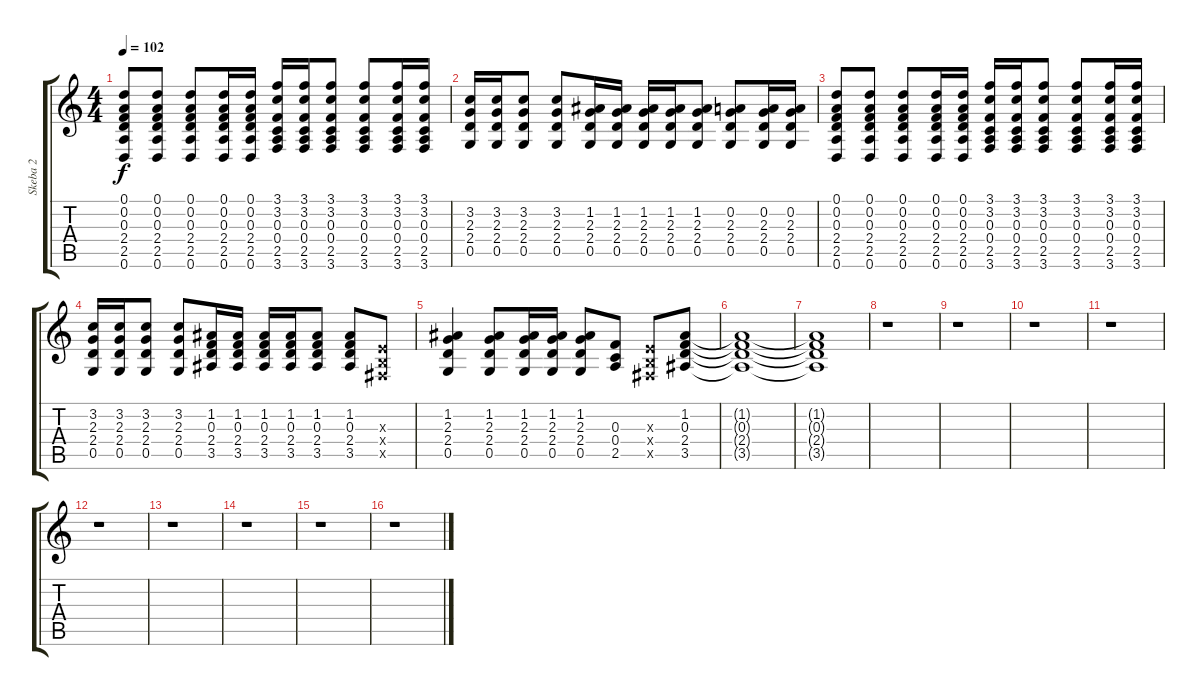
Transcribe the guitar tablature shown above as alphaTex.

\track ("Skeba 2" "Skeba 2") {instrument acousticguitarsteel}
\staff {score tabs}
\tuning (D4 A3 F3 C3 G2 D2) {hide}
\ts (4 4)
\tempo 102
\clef g2
\ks c
(0.1 0.2 0.3 2.4 2.5 0.6).8{dy f} (0.1 0.2 0.3 2.4 2.5 0.6).8 (0.1 0.2 0.3 2.4 2.5 0.6).8 (0.1 0.2 0.3 2.4 2.5 0.6).16 (0.1 0.2 0.3 2.4 2.5 0.6).16 (3.1 3.2 0.3 0.4 2.5 3.6).16 (3.1 3.2 0.3 0.4 2.5 3.6).16 (3.1 3.2 0.3 0.4 2.5 3.6).8 (3.1 3.2 0.3 0.4 2.5 3.6).8 (3.1 3.2 0.3 0.4 2.5 3.6).16 (3.1 3.2 0.3 0.4 2.5 3.6).16 |
(3.2 2.3 2.4 0.5).16 (3.2 2.3 2.4 0.5).16 (3.2 2.3 2.4 0.5).8 (3.2 2.3 2.4 0.5).8 (1.2 2.3 2.4 0.5).16 (1.2 2.3 2.4 0.5).16 (1.2 2.3 2.4 0.5).16 (1.2 2.3 2.4 0.5).16 (1.2 2.3 2.4 0.5).8 (0.2 2.3 2.4 0.5).8 (0.2 2.3 2.4 0.5).16 (0.2 2.3 2.4 0.5).16 |
(0.1 0.2 0.3 2.4 2.5 0.6).8 (0.1 0.2 0.3 2.4 2.5 0.6).8 (0.1 0.2 0.3 2.4 2.5 0.6).8 (0.1 0.2 0.3 2.4 2.5 0.6).16 (0.1 0.2 0.3 2.4 2.5 0.6).16 (3.1 3.2 0.3 0.4 2.5 3.6).16 (3.1 3.2 0.3 0.4 2.5 3.6).16 (3.1 3.2 0.3 0.4 2.5 3.6).8 (3.1 3.2 0.3 0.4 2.5 3.6).8 (3.1 3.2 0.3 0.4 2.5 3.6).16 (3.1 3.2 0.3 0.4 2.5 3.6).16 |
(3.2 2.3 2.4 0.5).16 (3.2 2.3 2.4 0.5).16 (3.2 2.3 2.4 0.5).8 (3.2 2.3 2.4 0.5).8 (1.2 0.3 2.4 3.5).16 (1.2 0.3 2.4 3.5).16 (1.2 0.3 2.4 3.5).16 (1.2 0.3 2.4 3.5).16 (1.2 0.3 2.4 3.5).8 (1.2 0.3 2.4 3.5).8 (-1.3{x} -1.4{x} -1.5{x}).8 |
(1.2 2.3 2.4 0.5).4 (1.2 2.3 2.4 0.5).8 (1.2 2.3 2.4 0.5).16 (1.2 2.3 2.4 0.5).16 (1.2 2.3 2.4 0.5).8 (0.3 0.4 2.5).8 (-1.3{x} -1.4{x} -1.5{x}).8 (1.2 0.3 2.4 3.5).8 |
(1.2{t} 0.3{t} 2.4{t} 3.5{t}).1 |
(1.2{t} 0.3{t} 2.4{t} 3.5{t}).1 |
r.1 |
r.1 |
r.1 |
r.1 |
r.1 |
r.1 |
r.1 |
r.1 |
r.1
